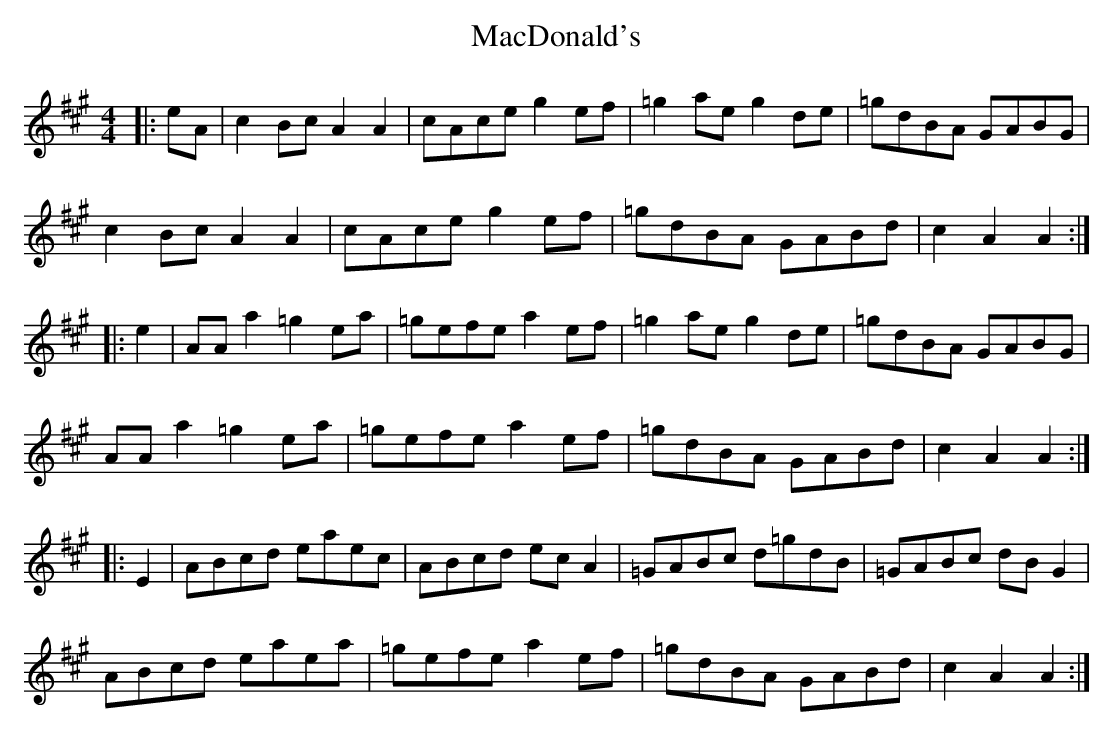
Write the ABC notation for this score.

X:1
T: MacDonald's
M: 4/4
L: 1/8
K: Amaj
|:eA|c2 Bc A2A2|cAce g2 ef|=g2 ae g2 de|=gdBA GABG|
c2 Bc A2A2|cAce g2 ef|=gdBA GABd|c2 A2 A2:|
|:e2|AA a2 =g2 ea|=gefe a2 ef|=g2 ae g2 de|=gdBA GABG|
AA a2 =g2 ea|=gefe a2 ef|=gdBA GABd|c2 A2 A2:|
|:E2|ABcd eaec|ABcd ec A2|=GABc d=gdB|=GABc dB G2|
ABcd eaea|=gefe a2 ef|=gdBA GABd|c2 A2 A2:|
